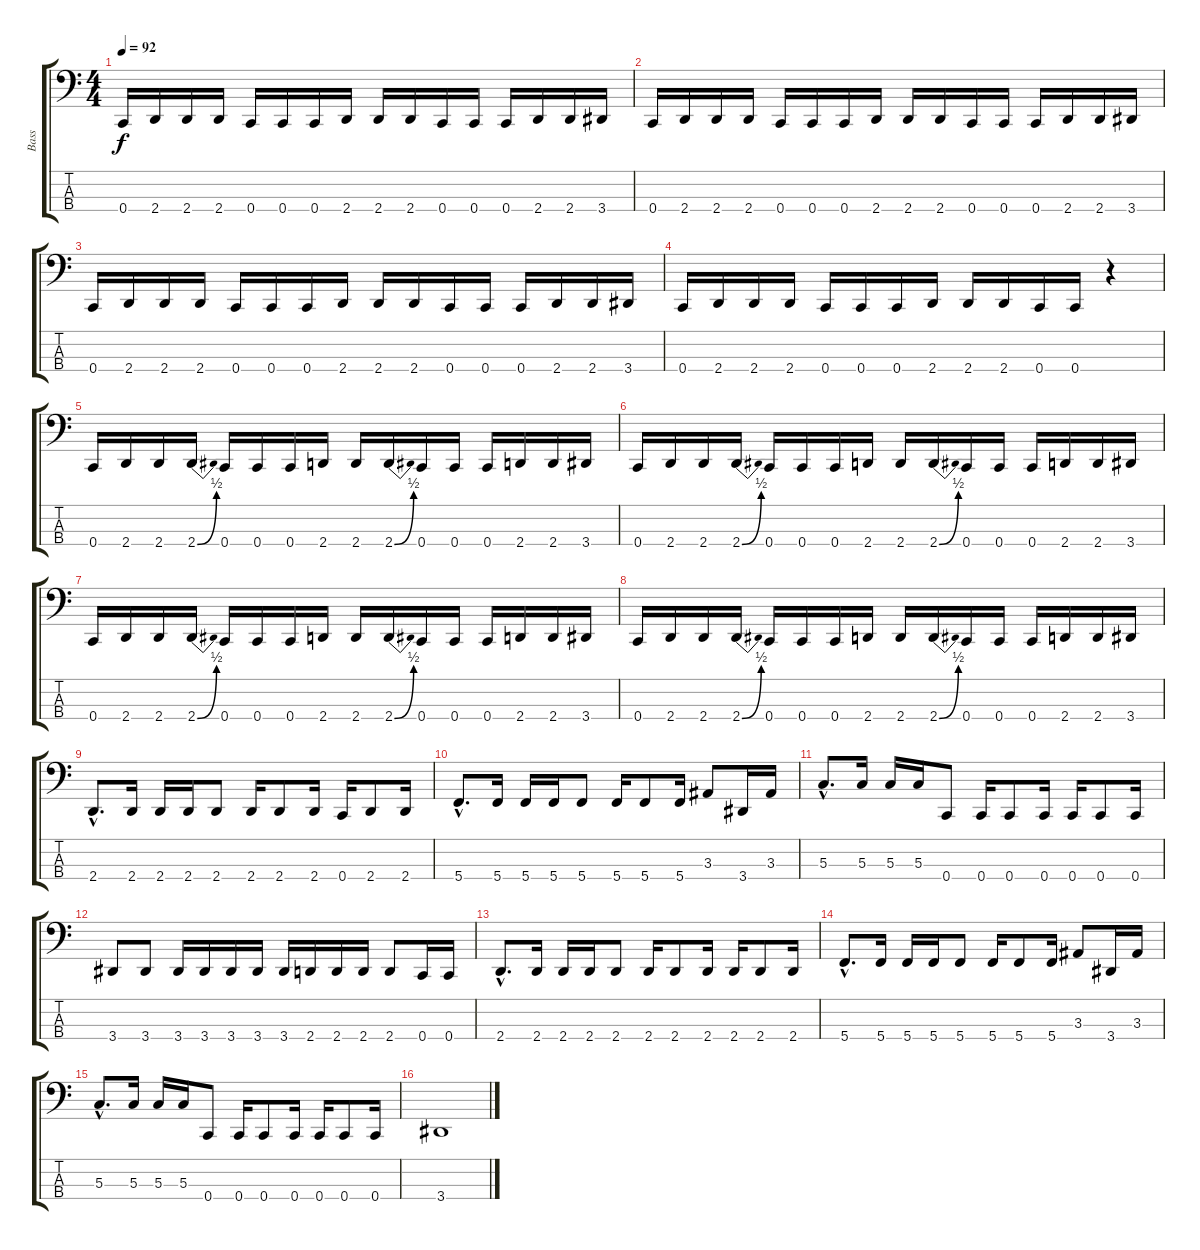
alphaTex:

\track ("Bass" "Bass") {instrument electricbasspick}
\staff {score tabs}
\tuning (F2 C2 G1 C1) {hide}
\ts (4 4)
\tempo 92
\clef f4
\ks c
0.4.16{dy f} 2.4.16 2.4.16 2.4.16 0.4.16 0.4.16 0.4.16 2.4.16 2.4.16 2.4.16 0.4.16 0.4.16 0.4.16 2.4.16 2.4.16 3.4.16 |
0.4.16 2.4.16 2.4.16 2.4.16 0.4.16 0.4.16 0.4.16 2.4.16 2.4.16 2.4.16 0.4.16 0.4.16 0.4.16 2.4.16 2.4.16 3.4.16 |
0.4.16 2.4.16 2.4.16 2.4.16 0.4.16 0.4.16 0.4.16 2.4.16 2.4.16 2.4.16 0.4.16 0.4.16 0.4.16 2.4.16 2.4.16 3.4.16 |
0.4.16 2.4.16 2.4.16 2.4.16 0.4.16 0.4.16 0.4.16 2.4.16 2.4.16 2.4.16 0.4.16 0.4.16 r.4 |
0.4.16 2.4.16 2.4.16 2.4{be (bend 0 0 60 2)}.16 0.4.16 0.4.16 0.4.16 2.4.16 2.4.16 2.4{be (bend 0 0 60 2)}.16 0.4.16 0.4.16 0.4.16 2.4.16 2.4.16 3.4.16 |
0.4.16 2.4.16 2.4.16 2.4{be (bend 0 0 60 2)}.16 0.4.16 0.4.16 0.4.16 2.4.16 2.4.16 2.4{be (bend 0 0 60 2)}.16 0.4.16 0.4.16 0.4.16 2.4.16 2.4.16 3.4.16 |
0.4.16 2.4.16 2.4.16 2.4{be (bend 0 0 60 2)}.16 0.4.16 0.4.16 0.4.16 2.4.16 2.4.16 2.4{be (bend 0 0 60 2)}.16 0.4.16 0.4.16 0.4.16 2.4.16 2.4.16 3.4.16 |
0.4.16 2.4.16 2.4.16 2.4{be (bend 0 0 60 2)}.16 0.4.16 0.4.16 0.4.16 2.4.16 2.4.16 2.4{be (bend 0 0 60 2)}.16 0.4.16 0.4.16 0.4.16 2.4.16 2.4.16 3.4.16 |
2.4{hac}.8{d} 2.4.16 2.4.16 2.4.16 2.4.8 2.4.16 2.4.8 2.4.16 0.4.16 2.4.8 2.4.16 |
5.4{hac}.8{d} 5.4.16 5.4.16 5.4.16 5.4.8 5.4.16 5.4.8 5.4.16 3.3.8 3.4.16 3.3.16 |
5.3{hac}.8{d} 5.3.16 5.3.16 5.3.16 0.4.8 0.4.16 0.4.8 0.4.16 0.4.16 0.4.8 0.4.16 |
3.4.8 3.4.8 3.4.16 3.4.16 3.4.16 3.4.16 3.4.16 2.4.16 2.4.16 2.4.16 2.4.8 0.4.16 0.4.16 |
2.4{hac}.8{d} 2.4.16 2.4.16 2.4.16 2.4.8 2.4.16 2.4.8 2.4.16 2.4.16 2.4.8 2.4.16 |
5.4{hac}.8{d} 5.4.16 5.4.16 5.4.16 5.4.8 5.4.16 5.4.8 5.4.16 3.3.8 3.4.16 3.3.16 |
5.3{hac}.8{d} 5.3.16 5.3.16 5.3.16 0.4.8 0.4.16 0.4.8 0.4.16 0.4.16 0.4.8 0.4.16 |
3.4.1
